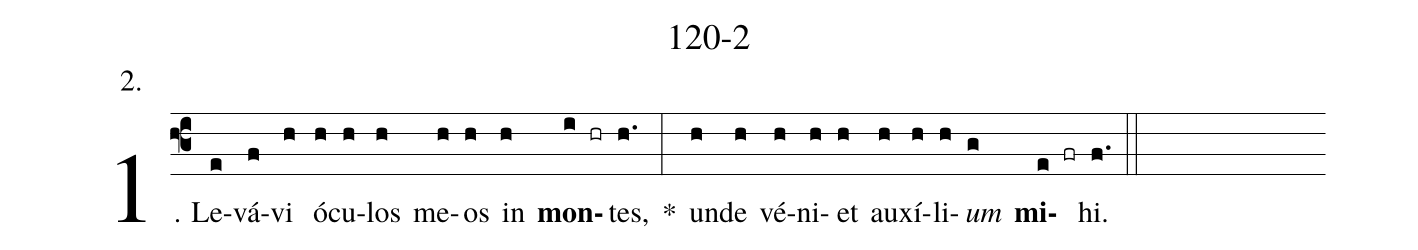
name: 120-2;
annotation: 2.;
%%
(f3)1. Le(e)vá(f)vi(h) ó(h)cu(h)los(h) me(h)os(h) in(h) <b>mon</b>(i hr)tes,(h.) *(:) un(h)de(h) vé(h)ni(h)et(h) au(h)xí(h)li(h)<i>um</i>(g) <b>mi</b>(e fr)hi.(f.) (::)
